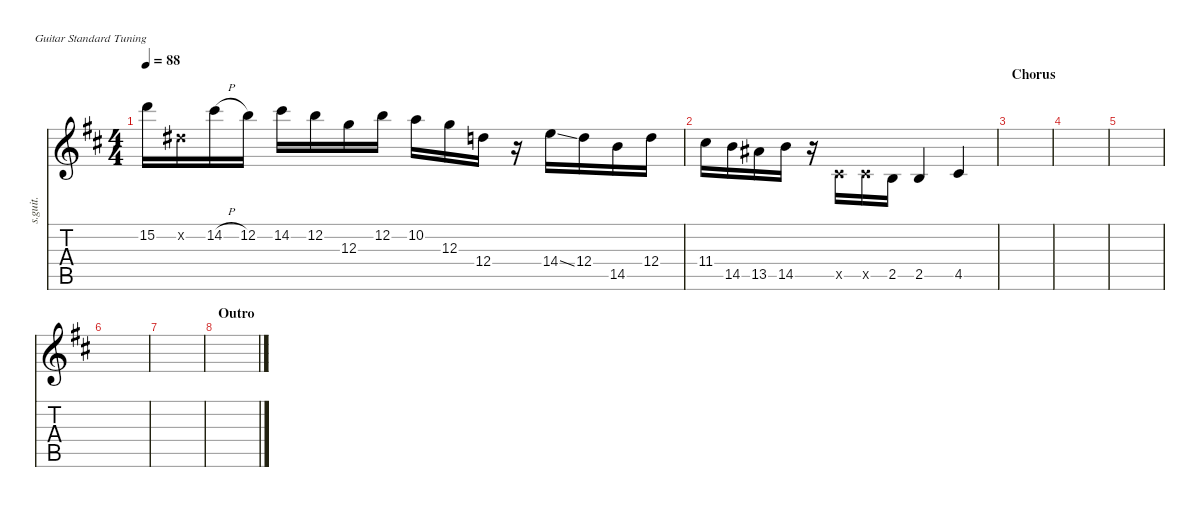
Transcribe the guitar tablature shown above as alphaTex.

\defaultSystemsLayout 4
\hideDynamics
\bracketExtendMode nobrackets
\otherSystemsTrackNameOrientation horizontal
\track ("Steel Guitar" "s.guit.") {instrument acousticguitarsteel}
\staff {score tabs}
\tuning (E4 B3 G3 D3 A2 E2)
\ts (4 4)
\tempo 88
\clef g2
\ks d
15.2{acc forcenatural}.16{dy mf beam Down} 4.2{x acc #}.16{beam Down} 14.2{h acc #}.16{beam Down} 12.2{acc forcenatural}.16{beam Down} 14.2{acc #}.16{beam Down} 12.2{acc forcenatural}.16{beam Down} 12.3{acc forcenatural}.16{beam Down} 12.2{acc forcenatural}.16{beam Down} 10.2{acc forcenatural}.16{beam Down} 12.3{acc forcenatural}.16{beam Down} 12.4{acc forcenatural}.16{beam Down} r.16{beam Down} 14.4{ss acc forcenatural}.16{beam Down} 12.4{acc forcenatural}.16{beam Down} 14.5{acc forcenatural}.16{beam Down} 12.4{acc forcenatural}.16{beam Down} |
11.4{acc #}.16{beam Down} 14.5{acc forcenatural}.16{beam Down} 13.5{acc #}.16{beam Down} 14.5{acc forcenatural}.16{beam Down} r.16{beam Down} 4.5{x acc #}.16{beam Up} 4.5{x acc #}.16{beam Up} 2.5{acc forcenatural}.16{beam Up} 2.5{acc forcenatural}.4{beam Up} 4.5{acc #}.4{beam Up} |
\section ("" "Chorus")
|
|
|
|
|
\section ("" "Outro")
